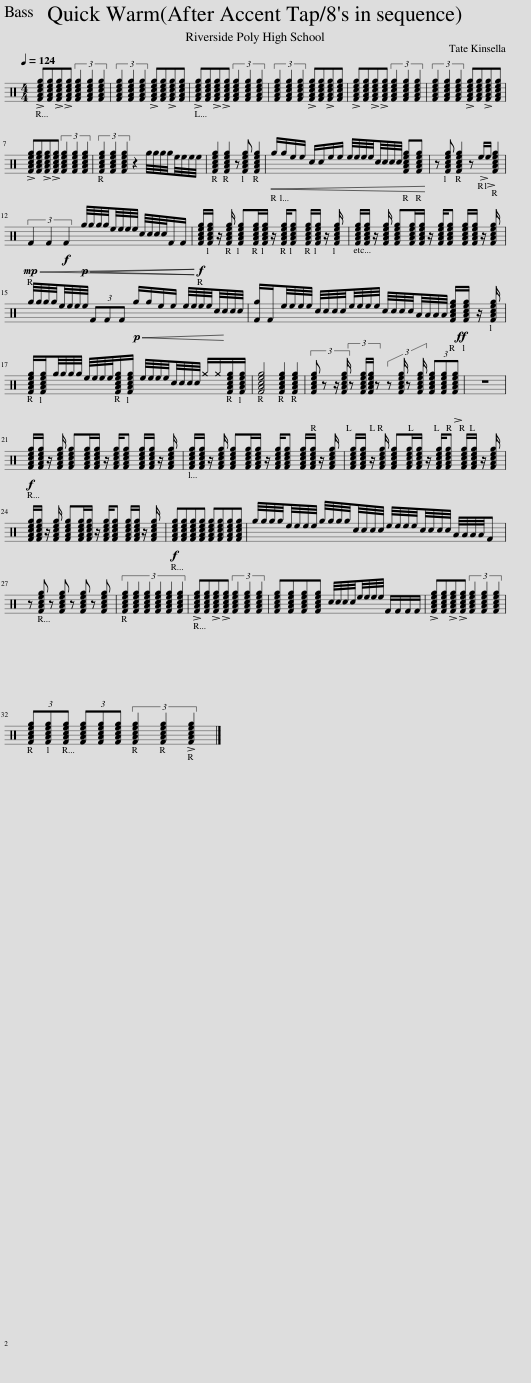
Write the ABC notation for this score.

X:1
L:1/8
Q:1/4=124
M:4/4
I:linebreak $
K:C
V:1 perc
K:none
V:1
 !>![FAceg][FAceg]!>![FAceg]!>![FAceg] (3[FAceg]2 [FAceg]2 [FAceg]2 | (3[FAceg]2 [FAceg]2 [FAceg]2 !>![FAceg][FAceg]!>![FAceg][FAceg] | !>![FAceg][FAceg]!>![FAceg]!>![FAceg] (3[FAceg]2 [FAceg]2 [FAceg]2 | (3[FAceg]2 [FAceg]2 [FAceg]2 !>![FAceg][FAceg]!>![FAceg][FAceg] | !>![FAceg][FAceg]!>![FAceg]!>![FAceg] (3[FAceg]2 [FAceg]2 [FAceg]2 | %5
 (3[FAceg]2 [FAceg]2 [FAceg]2 !>![FAceg][FAceg]!>![FAceg][FAceg] |$ !>![FAceg][FAceg]!>![FAceg]!>![FAceg] (3[FAceg]2 [FAceg]2 [FAceg]2 | (3[FAceg]2 [FAceg]2 [FAceg]2 z2 g/4g/4g/4g/4e/4e/4e/4e/4 | [FAceg]2 [FAceg]2 z [FAceg] [FAceg]2 |!<(! g/g/e/e/ c/c/e/e/ e/4e/4e/4e/4c/4c/4c/4c/4 [FAceg][FAceg]!<)! | %10
 z [FAceg] [FAceg]2 z !>!e/!>!e/ [FAceg]2 |$!mp!!<(! (3F2 F2!f! F2!p!!<(! g/4g/4g/4g/4e/4e/4e/4e/4 c/4c/4c/4c/4F/F/!<)!!<)! |!f! [FAceg]/[FAceg]/ z/ [FAceg]/ [FAceg][FAceg]/[FAceg]/ z/ [FAceg]/[FAceg] [FAceg]/[FAceg]/ z/ [FAceg]/ | [FAceg]/[FAceg]/ z/ [FAceg]/ [FAceg][FAceg]/[FAceg]/ z/ [FAceg]/[FAceg] [FAceg]/[FAceg]/ z/ [FAceg]/ |$ g/4g/4g/4g/4e/4e/4e/4e/4 (3FFF!p!!<(! g/g/e/e/ e/4e/4e/4e/4c/4c/4c/4c/4!<)! | %15
 [Fg]/F/e/4e/4e/4e/4 c/4c/4c/4c/4e/4e/4e/4e/4 c/4c/4c/4c/4A/4A/4A/4A/4 [FAceg]/!ff![FAceg]/ z/ [FAceg]/ |$ [FAceg]/[FAceg]/g/4g/4g/4g/4 e/4e/4e/4e/4[FAceg]/[FAceg]/ e/4e/4e/4e/4c/4c/4c/4c/4 ^g/^g/[FAceg]/[FAceg]/ | [FAceg]4 [FAceg]2 [FAceg]2 | (3:2:4[FAceg] z z/ [FAceg]/ (3:2:4z [FAceg]/[FAceg]/ z (3:2:4z [FAceg]/ z [FAceg]/ (3[FAceg][FAceg]!>![FAceg] | z8 |$ %20
!f! [FAceg]/[FAceg]/ z/ [FAceg]/ [FAceg][FAceg]/[FAceg]/ z/ [FAceg]/[FAceg] [FAceg]/[FAceg]/ z/ [FAceg]/ | [FAceg]/[FAceg]/ z/ [FAceg]/ [FAceg][FAceg]/[FAceg]/ z/ [FAceg]/[FAceg] [FAceg]/[FAceg]/ z/ [FAceg]/ | [FAceg]/[FAceg]/ z/ [FAceg]/ [FAceg][FAceg]/[FAceg]/ z/ [FAceg]/[FAceg] [FAceg]/[FAceg]/ z/ [FAceg]/ |$ [FAceg]/[FAceg]/ z/ [FAceg]/ [FAceg][FAceg]/[FAceg]/ z/ [FAceg]/[FAceg] [FAceg]/[FAceg]/ z/ [FAceg]/ |!f! [FAceg][FAceg][FAceg][FAceg] [FAceg][FAceg][FAceg][FAceg] | %25
 g/4g/4g/4g/4e/4e/4e/4e/4 g/4g/4g/4g/4c/4c/4c/4c/4 e/4e/4e/4e/4c/4c/4c/4c/4 A/4A/4A/4A/4F |$ z [FAceg] z [FAceg] z [FAceg] z [FAceg] | (3:2:6[FAceg]2 [FAceg]2 [FAceg]2 [FAceg]2 [FAceg]2 [FAceg]2 | !>![FAceg][FAceg]!>![FAceg]!>![FAceg] (3[FAceg]2 [FAceg]2 [FAceg]2 | [FAceg][FAceg][FAceg][FAceg] c/4c/4c/4c/4e/4e/4e/4e/4 F/F/F/F/ | %30
 !>![FAceg][FAceg]!>![FAceg]!>![FAceg] (3[FAceg]2 [FAceg]2 [FAceg]2 |$ (3[FAceg][FAceg][FAceg] (3[FAceg][FAceg][FAceg] (3[FAceg]2 [FAceg]2 !>![FAceg]2 |] %32
